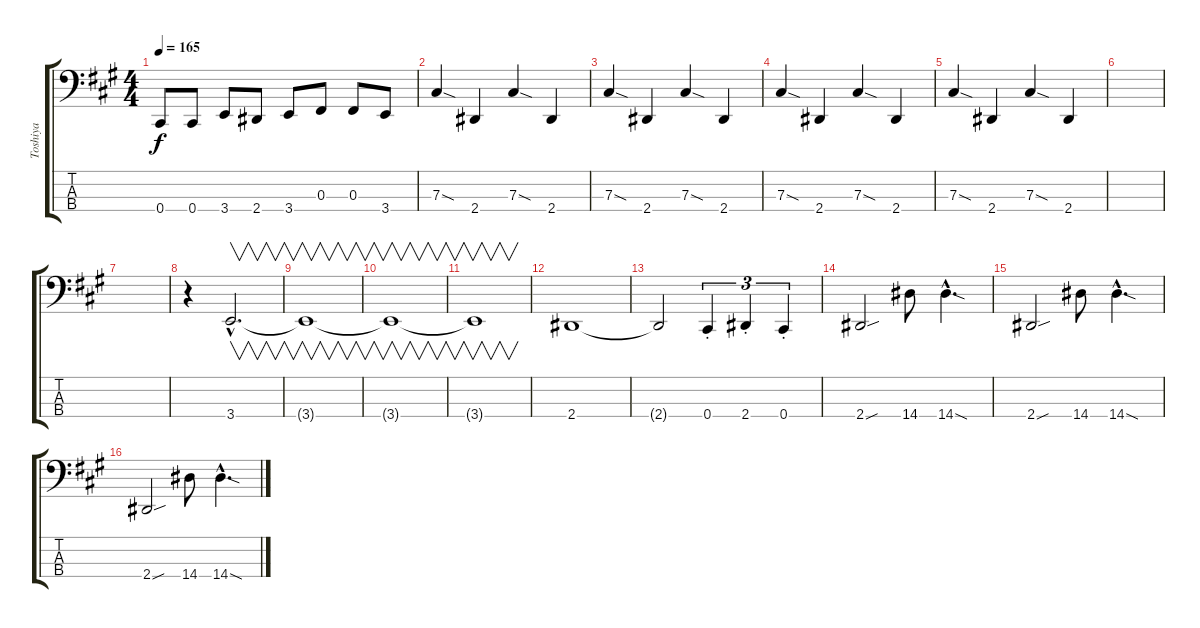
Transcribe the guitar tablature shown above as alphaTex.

\track ("Toshiya" "Toshiya") {instrument electricbasspick}
\staff {score tabs}
\tuning (E2 B1 Gb1 Db1) {hide}
\ts (4 4)
\tempo 165
\clef f4
\ks a
0.4.8{dy f} 0.4.8 3.4.8 2.4.8 3.4.8 0.3.8 0.3.8 3.4.8 |
7.3{sod}.4 2.4.4 7.3{sod}.4 2.4.4 |
7.3{sod}.4 2.4.4 7.3{sod}.4 2.4.4 |
7.3{sod}.4 2.4.4 7.3{sod}.4 2.4.4 |
7.3{sod}.4 2.4.4 7.3{sod}.4 2.4.4 |
|
|
r.4 3.4{hac}.2{v d instrument synthbass2} |
3.4{t}.1{v} |
3.4{t}.1{v} |
3.4{t}.1{v} |
2.4.1{instrument electricbasspick} |
2.4{t}.2 0.4{st}.4{tu (3 2)} 2.4{st}.4{tu (3 2)} 0.4{st}.4{tu (3 2)} |
2.4{sou}.2 14.4.8 14.4{sod hac}.4{d} |
2.4{sou}.2 14.4.8 14.4{sod hac}.4{d} |
2.4{sou}.2 14.4.8 14.4{sod hac}.4{d}
